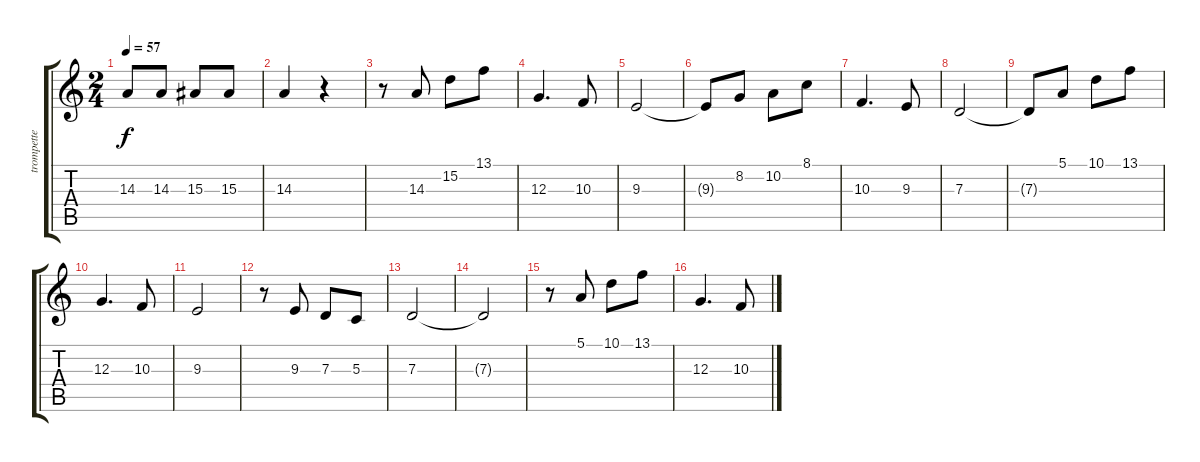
\track ("trompette" "trompette") {instrument trumpet}
\staff {score tabs}
\tuning (E4 B3 G3 D3 A2 E2) {hide}
\ts (2 4)
\tempo 57
\clef g2
\ks c
14.3.8{dy f} 14.3.8 15.3.8 15.3.8 |
14.3.4 r.4 |
r.8 14.3.8{volume 6} 15.2.8 13.1.8 |
12.3.4{d} 10.3.8 |
9.3.2 |
9.3{t}.8 8.2.8 10.2.8 8.1.8 |
10.3.4{d} 9.3.8 |
7.3.2 |
7.3{t}.8 5.1.8 10.1.8 13.1.8 |
12.3.4{d} 10.3.8 |
9.3.2 |
r.8 9.3.8 7.3.8 5.3.8 |
7.3.2 |
7.3{t}.2 |
r.8 5.1.8 10.1.8 13.1.8 |
12.3.4{d} 10.3.8
